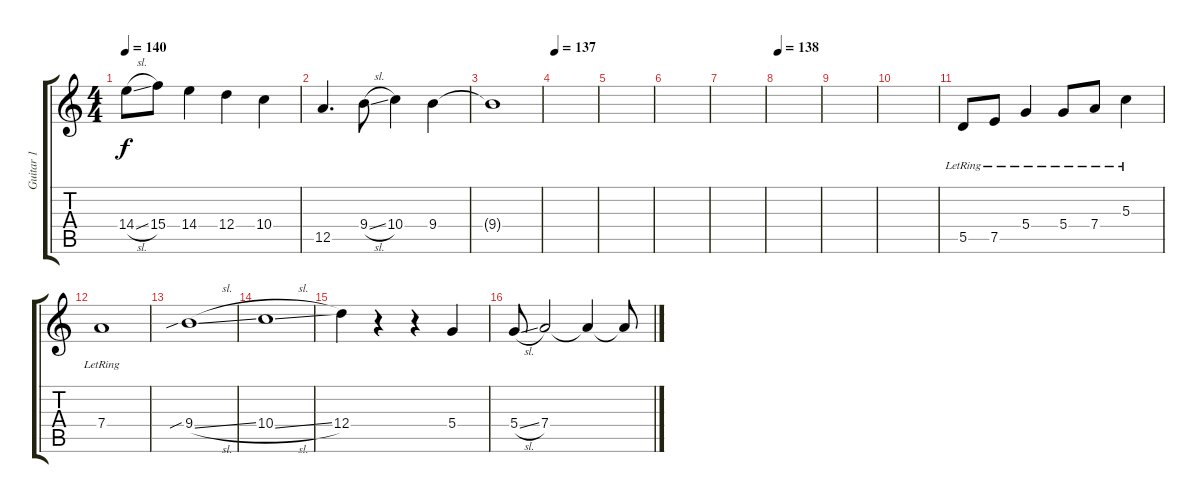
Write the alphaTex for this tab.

\track ("Guitar 1" "Guitar 1") {instrument acousticguitarsteel}
\staff {score tabs}
\tuning (E4 B3 G3 D3 A2 E2) {hide}
\ts (4 4)
\tempo 140
\clef g2
\ks c
14.4{sl}.8{dy f} 15.4.8 14.4.4 12.4.4 10.4.4 |
12.5.4{d} 9.4{sl}.8 10.4.4 9.4.4 |
9.4{t}.1 |
\tempo 137
|
|
|
|
\tempo 138
|
|
|
5.5{lr}.8 7.5{lr}.8 5.4{lr}.4 5.4{lr}.8 7.4{lr}.8 5.3{lr}.4 |
7.4{lr}.1 |
9.4{sib sl}.1 |
10.4{sl}.1 |
12.4.4 r.4 r.4 5.4.4 |
5.4{sl}.8 7.4.2 7.4{t}.4 7.4{t}.8
